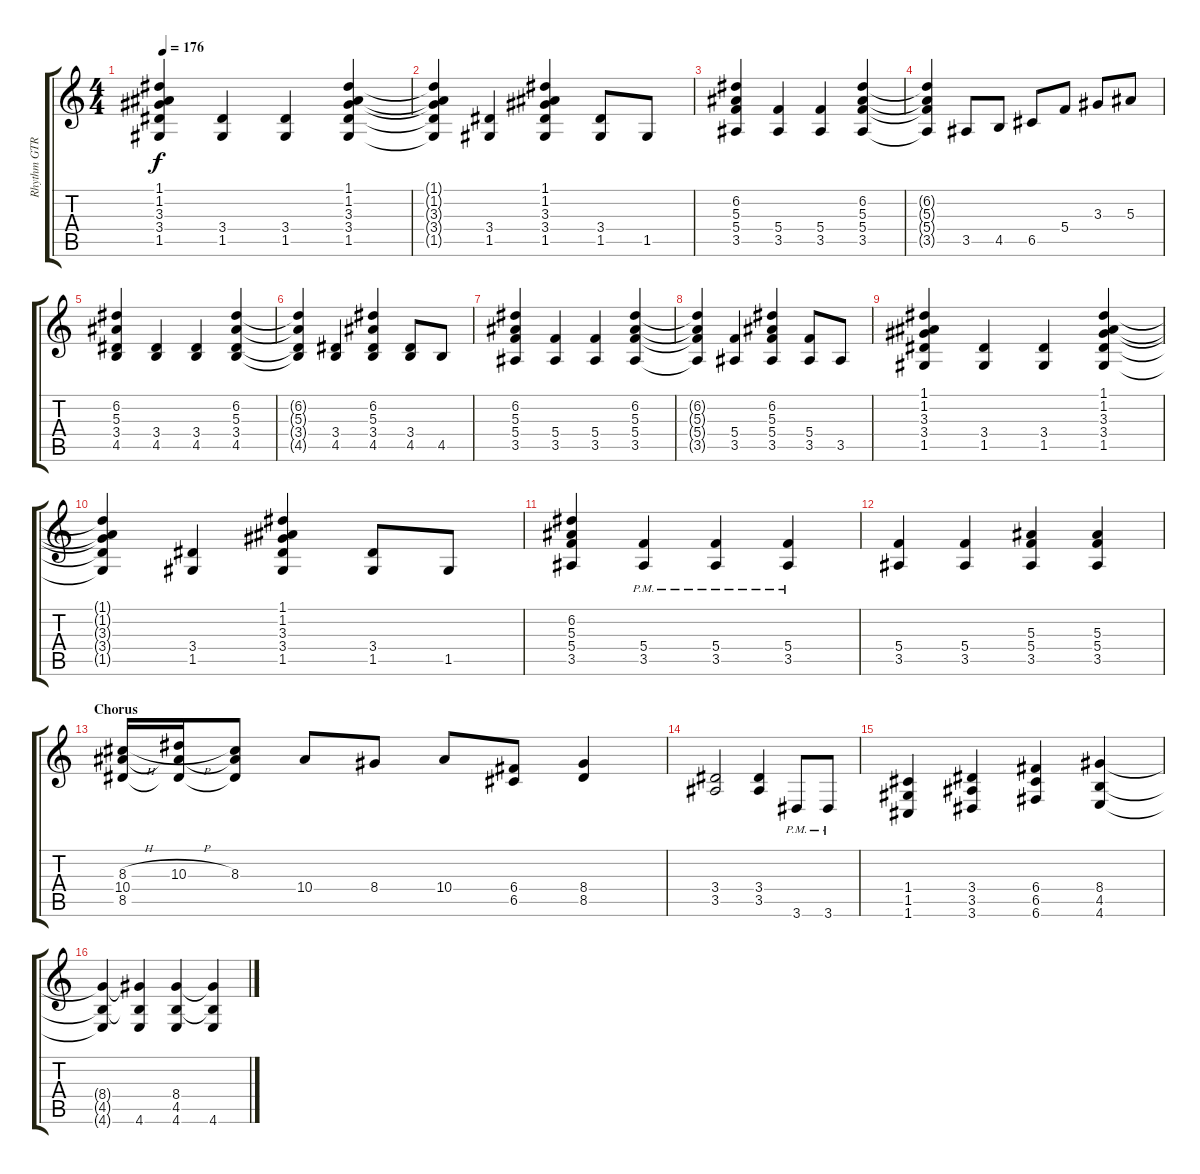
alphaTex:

\track ("Rhythm GTR 1" "Rhythm GTR") {instrument overdrivenguitar}
\staff {score tabs}
\tuning (D4 A3 F3 C3 G2 C2) {hide}
\ts (4 4)
\tempo 176
\clef g2
\ks aminor
(1.1 1.2 3.3 3.4 1.5).4{dy f} (3.4 1.5).4 (3.4 1.5).4 (1.1 1.2 3.3 3.4 1.5).4 |
(1.1{t} 1.2{t} 3.3{t} 3.4{t} 1.5{t}).4 (3.4 1.5).4 (1.1 1.2 3.3 3.4 1.5).4 (3.4 1.5).8 1.5.8 |
(6.2 5.3 5.4 3.5).4 (5.4 3.5).4 (5.4 3.5).4 (6.2 5.3 5.4 3.5).4 |
(6.2{t} 5.3{t} 5.4{t} 3.5{t}).4 3.5.8 4.5.8 6.5.8 5.4.8 3.3.8 5.3.8 |
(6.2 5.3 3.4 4.5).4 (3.4 4.5).4 (3.4 4.5).4 (6.2 5.3 3.4 4.5).4 |
(6.2{t} 5.3{t} 3.4{t} 4.5{t}).4 (3.4 4.5).4 (6.2 5.3 3.4 4.5).4 (3.4 4.5).8 4.5.8 |
(6.2 5.3 5.4 3.5).4 (5.4 3.5).4 (5.4 3.5).4 (6.2 5.3 5.4 3.5).4 |
(6.2{t} 5.3{t} 5.4{t} 3.5{t}).4 (5.4 3.5).4 (6.2 5.3 5.4 3.5).4 (5.4 3.5).8 3.5.8 |
(1.1 1.2 3.3 3.4 1.5).4 (3.4 1.5).4 (3.4 1.5).4 (1.1 1.2 3.3 3.4 1.5).4 |
(1.1{t} 1.2{t} 3.3{t} 3.4{t} 1.5{t}).4 (3.4 1.5).4 (1.1 1.2 3.3 3.4 1.5).4 (3.4 1.5).8 1.5.8 |
(6.2 5.3 5.4 3.5).4 (5.4{pm} 3.5{pm}).4 (5.4{pm} 3.5{pm}).4 (5.4{pm} 3.5{pm}).4 |
(5.4 3.5).4 (5.4 3.5).4 (5.3 5.4 3.5).4 (5.3 5.4 3.5).4 |
\section ("" "Chorus")
(8.3{h} 10.4 8.5).16 (10.3{h} 10.4{t} 8.5{t}).16 (8.3 10.4{t} 8.5{t}).8 10.4.8 8.4.8 10.4.8 (6.4 6.5).8 (8.4 8.5).4 |
(3.4 3.5).2 (3.4 3.5).4 3.6{pm}.8 3.6{pm}.8 |
(1.4 1.5 1.6).4 (3.4 3.5 3.6).4 (6.4 6.5 6.6).4 (8.4 4.5 4.6).4 |
(8.4{t} 4.5{t} 4.6{t}).4 (8.4{t} 4.5{t} 4.6).4 (8.4 4.5 4.6).4 (8.4{t} 4.5{t} 4.6).4
